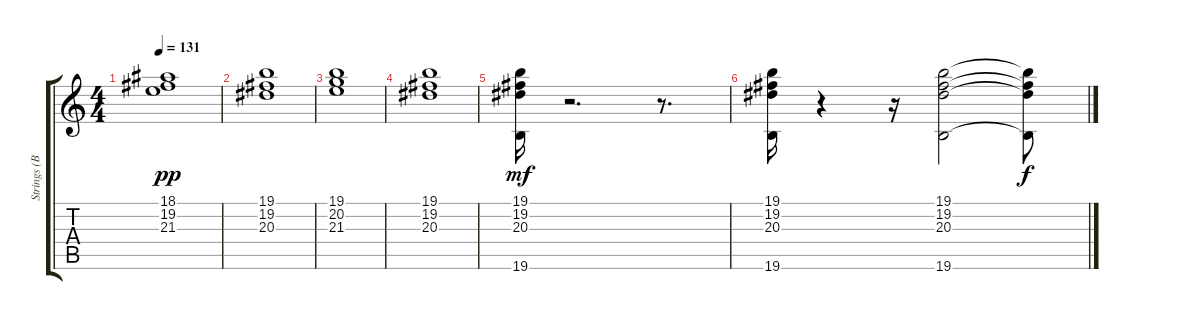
\track ("Strings (BB)" "Strings (B") {instrument stringensemble1}
\staff {score tabs}
\tuning (E4 B3 G3 D3 A2 E2) {hide}
\ts (4 4)
\tempo 131
\clef g2
\ks c
(18.1 19.2 21.3).1{dy pp} |
(19.1 19.2 20.3).1 |
(19.1 20.2 21.3).1 |
(19.1 19.2 20.3).1 |
(19.1 19.2 20.3 19.6).16{dy mf} r.2{d} r.8{d} |
(19.1 19.2 20.3 19.6).16 r.4 r.16 (19.1 19.2 20.3 19.6).2 (19.1{t} 19.2{t} 20.3{t} 19.6{t}).8{dy f}
